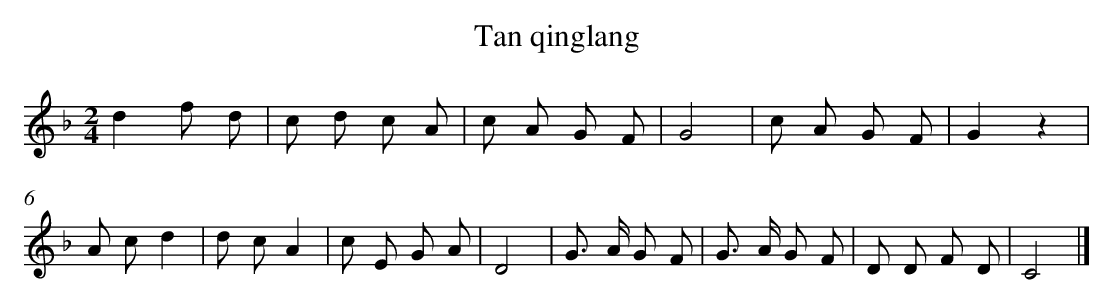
X:1
T: Tan qinglang
L: 1/8
M: 2/4
K: F
d2f d [I:setbarnb 1]|
c d c A |
c A G F |
G4 |
c A G F |
G2z2 |
A cd2 |
d cA2 |
c E G A |
D4 |
G> A G F |
G> A G F |
D D F D |
C4 |]
